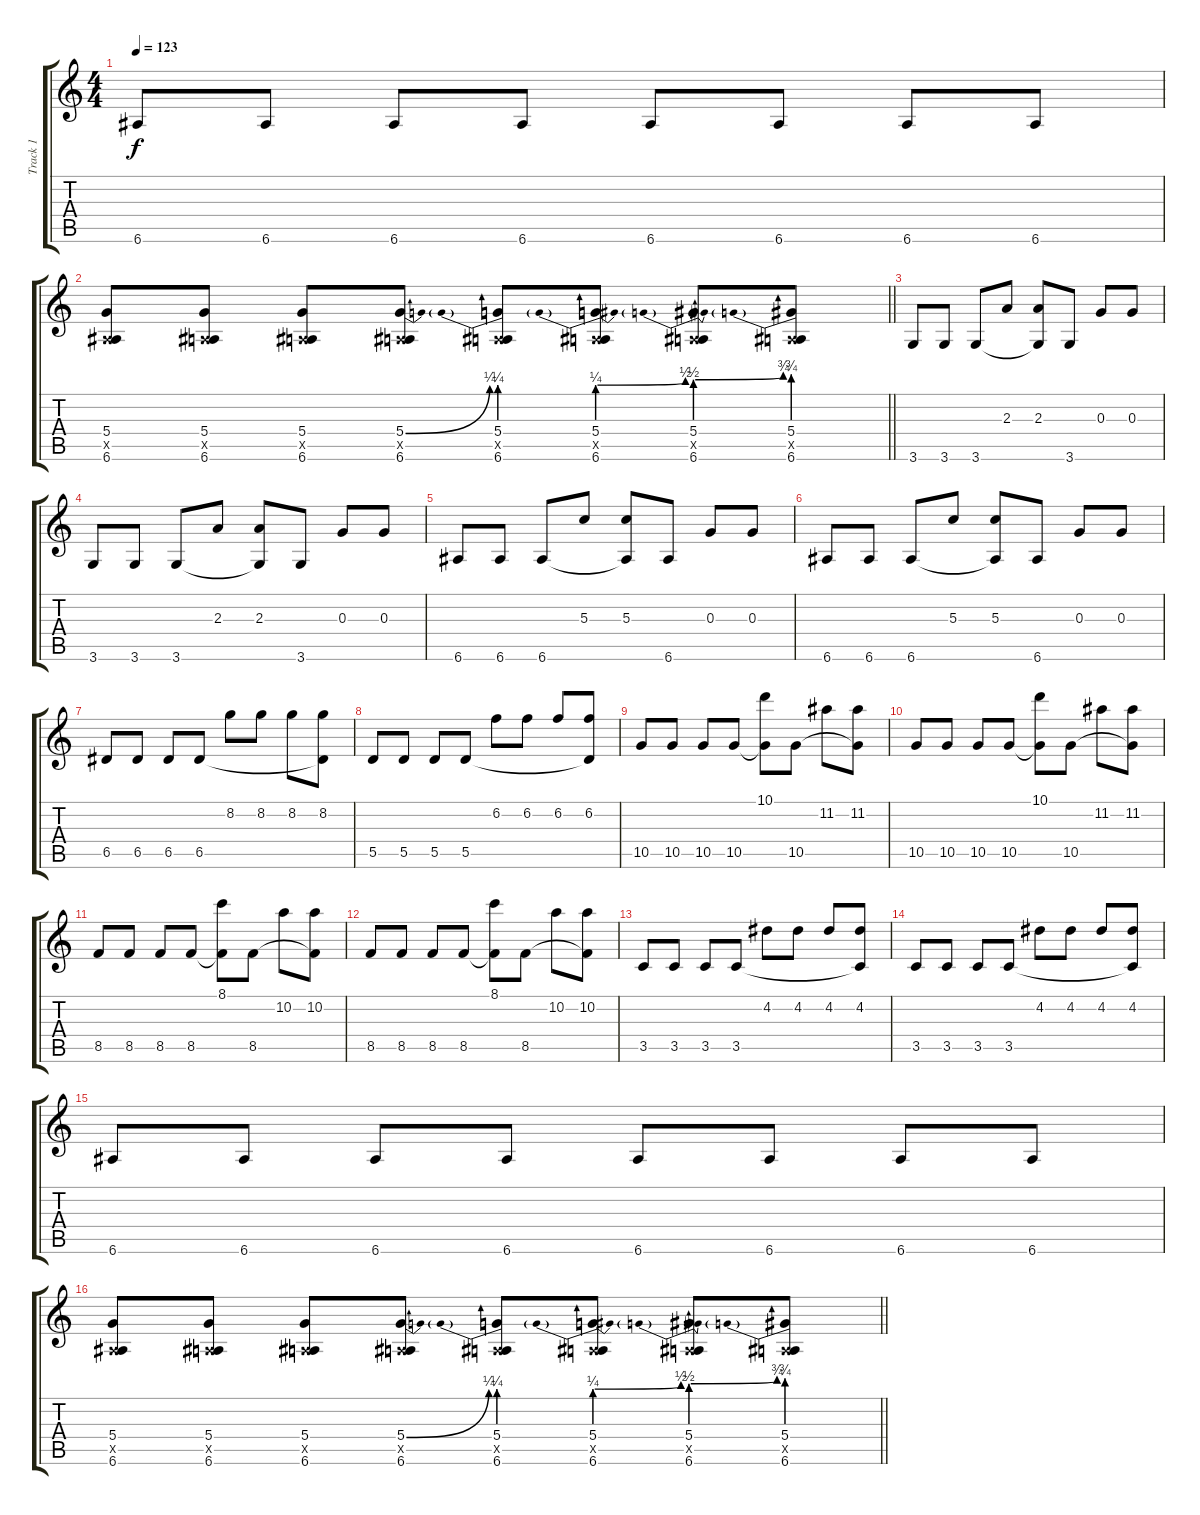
\track ("Track 1" "Track 1") {instrument overdrivenguitar}
\staff {score tabs}
\tuning (E4 B3 G3 D3 A2 E2) {hide}
\ts (4 4)
\tempo 123
\clef g2
\ks c
6.6.8{dy f} 6.6.8 6.6.8 6.6.8 6.6.8 6.6.8 6.6.8 6.6.8 |
\barLineRight lightlight
(5.4 0.5{x} 6.6).8 (5.4 0.5{x} 6.6).8 (5.4 0.5{x} 6.6).8 (5.4{be (bend 0 0 60 1)} 0.5{x} 6.6).8 (5.4{be (prebend 0 1 60 1)} 0.5{x} 6.6).8 (5.4{be (prebendbend 0 1 60 2)} 0.5{x} 6.6).8 (5.4{be (prebendbend 0 2 60 3)} 0.5{x} 6.6).8 (5.4{be (prebend 0 3 60 3)} 0.5{x} 6.6).8 |
3.6.8 3.6.8 3.6.8 2.3.8 (2.3 3.6{t}).8 3.6.8 0.3.8 0.3.8 |
3.6.8 3.6.8 3.6.8 2.3.8 (2.3 3.6{t}).8 3.6.8 0.3.8 0.3.8 |
6.6.8 6.6.8 6.6.8 5.3.8 (5.3 6.6{t}).8 6.6.8 0.3.8 0.3.8 |
6.6.8 6.6.8 6.6.8 5.3.8 (5.3 6.6{t}).8 6.6.8 0.3.8 0.3.8 |
6.5.8 6.5.8 6.5.8 6.5.8 8.2.8 8.2.8 8.2.8 (8.2 6.5{t}).8 |
5.5.8 5.5.8 5.5.8 5.5.8 6.2.8 6.2.8 6.2.8 (6.2 5.5{t}).8 |
10.5.8 10.5.8 10.5.8 10.5.8 (10.1 10.5{t}).8 10.5.8 11.2.8 (11.2 10.5{t}).8 |
10.5.8 10.5.8 10.5.8 10.5.8 (10.1 10.5{t}).8 10.5.8 11.2.8 (11.2 10.5{t}).8 |
8.5.8 8.5.8 8.5.8 8.5.8 (8.1 8.5{t}).8 8.5.8 10.2.8 (10.2 8.5{t}).8 |
8.5.8 8.5.8 8.5.8 8.5.8 (8.1 8.5{t}).8 8.5.8 10.2.8 (10.2 8.5{t}).8 |
3.5.8 3.5.8 3.5.8 3.5.8 4.2.8 4.2.8 4.2.8 (4.2 3.5{t}).8 |
3.5.8 3.5.8 3.5.8 3.5.8 4.2.8 4.2.8 4.2.8 (4.2 3.5{t}).8 |
6.6.8 6.6.8 6.6.8 6.6.8 6.6.8 6.6.8 6.6.8 6.6.8 |
\barLineRight lightlight
(5.4 0.5{x} 6.6).8 (5.4 0.5{x} 6.6).8 (5.4 0.5{x} 6.6).8 (5.4{be (bend 0 0 60 1)} 0.5{x} 6.6).8 (5.4{be (prebend 0 1 60 1)} 0.5{x} 6.6).8 (5.4{be (prebendbend 0 1 60 2)} 0.5{x} 6.6).8 (5.4{be (prebendbend 0 2 60 3)} 0.5{x} 6.6).8 (5.4{be (prebend 0 3 60 3)} 0.5{x} 6.6).8
